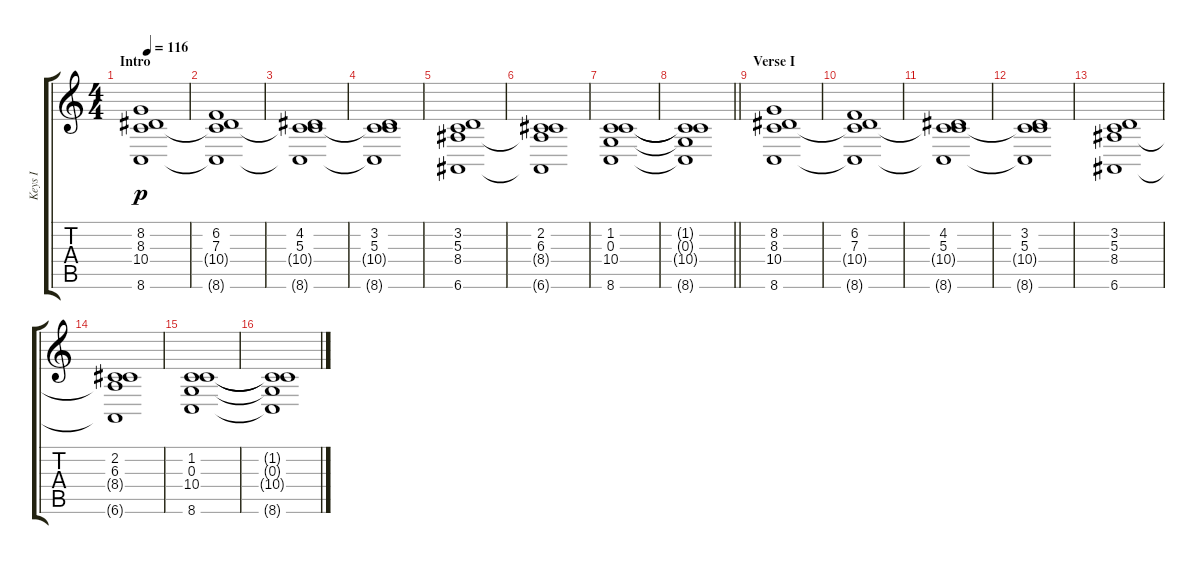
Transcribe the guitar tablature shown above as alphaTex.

\track ("Keys I" "Keys I") {instrument synthstrings1}
\staff {score tabs}
\tuning (E4 B3 G3 D3 A2 E2) {hide}
\ts (4 4)
\section ("" "Intro")
\tempo 116
\clef g2
\ks c
(8.2 8.3 10.4 8.6).1{dy p instrument synthstrings1} |
(6.2 7.3 10.4{t} 8.6{t}).1 |
(4.2 5.3 10.4{t} 8.6{t}).1 |
(3.2 5.3 10.4{t} 8.6{t}).1 |
(3.2 5.3 8.4 6.6).1 |
(2.2 6.3 8.4{t} 6.6{t}).1 |
(1.2 0.3 10.4 8.6).1 |
\barLineRight lightlight
(1.2{t} 0.3{t} 10.4{t} 8.6{t}).1 |
\section ("" "Verse I")
(8.2 8.3 10.4 8.6).1 |
(6.2 7.3 10.4{t} 8.6{t}).1 |
(4.2 5.3 10.4{t} 8.6{t}).1 |
(3.2 5.3 10.4{t} 8.6{t}).1 |
(3.2 5.3 8.4 6.6).1 |
(2.2 6.3 8.4{t} 6.6{t}).1 |
(1.2 0.3 10.4 8.6).1 |
(1.2{t} 0.3{t} 10.4{t} 8.6{t}).1
